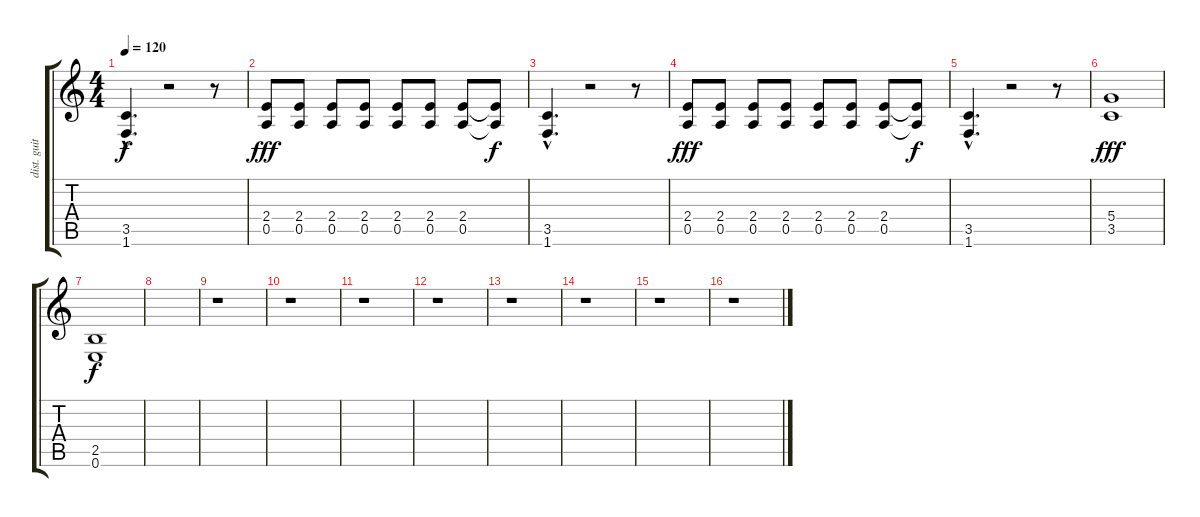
\track ("dist. guitar1" "dist. guit") {instrument distortionguitar}
\staff {score tabs}
\tuning (E4 B3 G3 D3 A2 E2) {hide}
\ts (4 4)
\tempo 120
\clef g2
\ks c
(3.5{hac} 1.6{hac}).4{d dy f} r.2 r.8 |
(2.4 0.5).8{dy fff} (2.4 0.5).8 (2.4 0.5).8 (2.4 0.5).8 (2.4 0.5).8 (2.4 0.5).8 (2.4 0.5).8 (2.4{t} 0.5{t}).8{dy f} |
(3.5{hac} 1.6{hac}).4{d} r.2 r.8 |
(2.4 0.5).8{dy fff} (2.4 0.5).8 (2.4 0.5).8 (2.4 0.5).8 (2.4 0.5).8 (2.4 0.5).8 (2.4 0.5).8 (2.4{t} 0.5{t}).8{dy f} |
(3.5{hac} 1.6{hac}).4{d} r.2 r.8 |
(5.4 3.5).1{dy fff} |
(2.5 0.6).1{dy f} |
|
r.1 |
r.1 |
r.1 |
r.1 |
r.1 |
r.1 |
r.1 |
r.1
